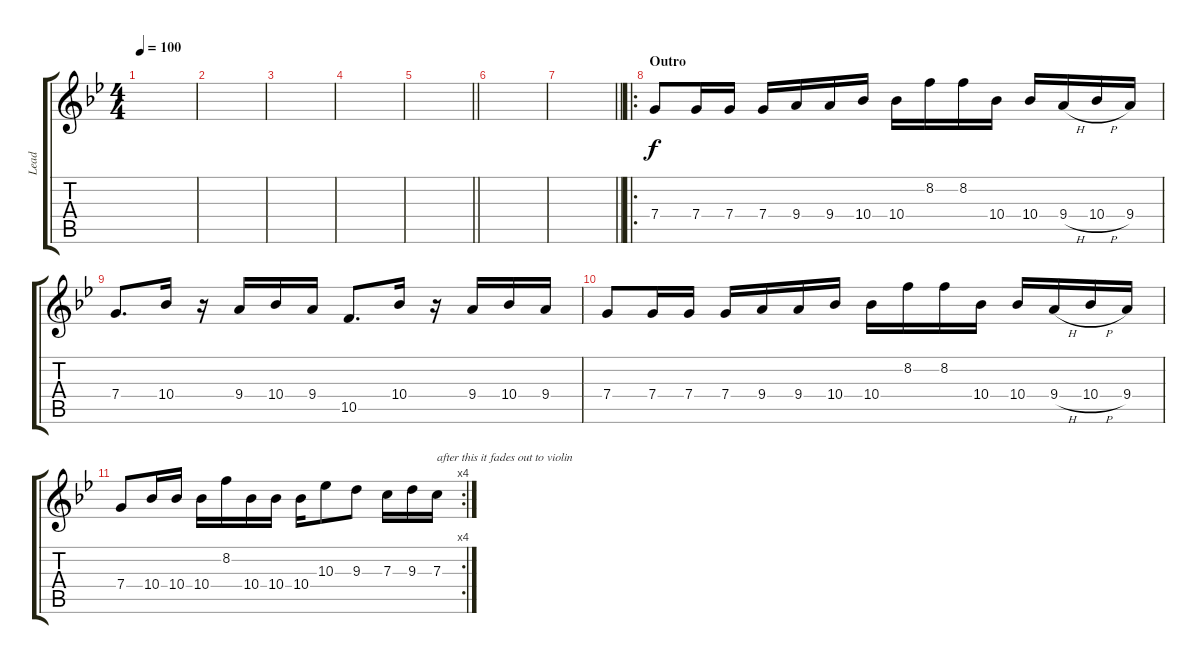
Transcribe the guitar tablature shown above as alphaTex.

\track ("Lead" "Lead") {instrument overdrivenguitar}
\staff {score tabs}
\tuning (D4 A3 F3 C3 G2 C2) {hide}
\ts (4 4)
\tempo 100
\clef g2
\ks bb
|
|
|
|
\barLineRight lightlight
|
|
\barLineRight lightlight
|
\ro
\section ("" "Outro")
7.4.8 7.4.16 7.4.16 7.4.16 9.4.16 9.4.16 10.4.16 10.4.16 8.2.16 8.2.16 10.4.16 10.4.16 9.4{h}.16 10.4{h}.16 9.4.16 |
7.4.8{d} 10.4.16 r.16 9.4.16 10.4.16 9.4.16 10.5.8{d} 10.4.16 r.16 9.4.16 10.4.16 9.4.16 |
7.4.8 7.4.16 7.4.16 7.4.16 9.4.16 9.4.16 10.4.16 10.4.16 8.2.16 8.2.16 10.4.16 10.4.16 9.4{h}.16 10.4{h}.16 9.4.16 |
\rc 4
7.4.8 10.4.16 10.4.16 10.4.16 8.2.16 10.4.16 10.4.16 10.4.16 10.3.8 9.3.8 7.3.16 9.3.16 7.3.16{txt "after this it fades out to violin"}
